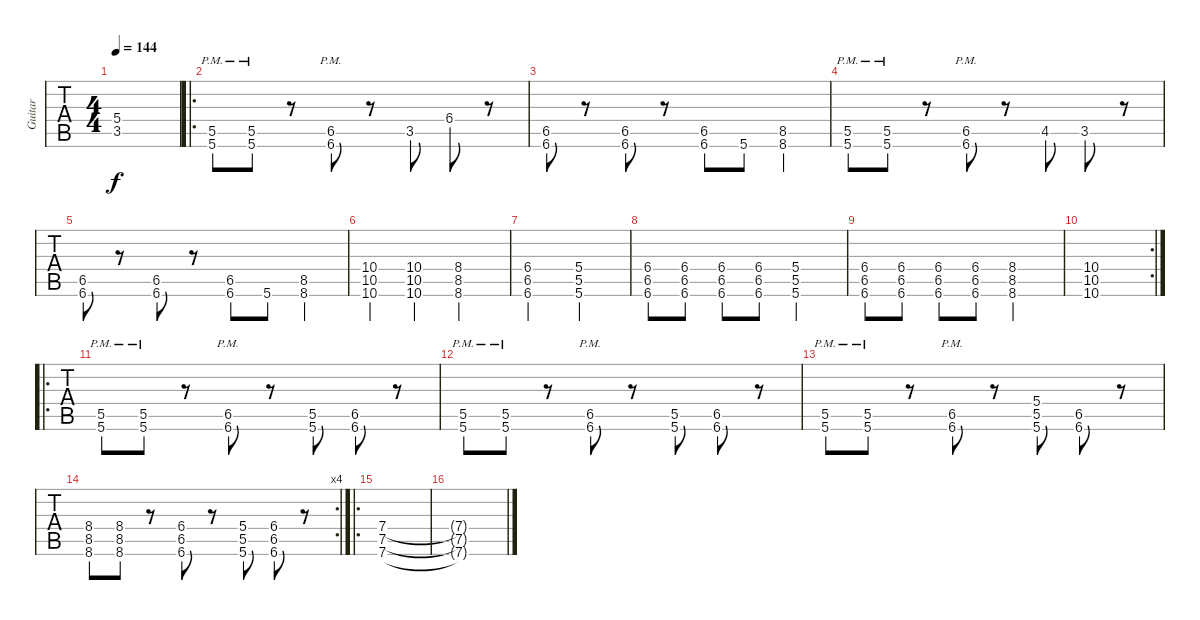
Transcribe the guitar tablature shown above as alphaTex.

\track ("Guitar" "Guitar") {instrument electricguitarclean}
\staff {tabs}
\tuning (D4 A3 F3 C3 G2 C2) {hide}
\ts (4 4)
\tempo 144
\clef g2
\ks c
(5.4 3.5).1{dy f} |
\ro
(5.5 5.6{pm}).8 (5.5 5.6{pm}).8 r.8 (6.5{pm} 6.6{pm}).8 r.8 3.5.8 6.4.8 r.8 |
(6.5 6.6).8 r.8 (6.5 6.6).8 r.8 (6.5 6.6).8 5.6.8 (8.5 8.6).4 |
(5.5 5.6{pm}).8 (5.5 5.6{pm}).8 r.8 (6.5{pm} 6.6{pm}).8 r.8 4.5.8 3.5.8 r.8 |
(6.5 6.6).8 r.8 (6.5 6.6).8 r.8 (6.5 6.6).8 5.6.8 (8.5 8.6).4 |
(10.4 10.5 10.6).4 (10.4 10.5 10.6).4 (8.4 8.5 8.6).2 |
(6.4 6.5 6.6).2 (5.4 5.5 5.6).2 |
(6.4 6.5 6.6).8 (6.4 6.5 6.6).8 (6.4 6.5 6.6).8 (6.4 6.5 6.6).8 (5.4 5.5 5.6).2 |
(6.4 6.5 6.6).8 (6.4 6.5 6.6).8 (6.4 6.5 6.6).8 (6.4 6.5 6.6).8 (8.4 8.5 8.6).2 |
\rc 2
(10.4 10.5 10.6).1 |
\ro
(5.5 5.6{pm}).8 (5.5 5.6{pm}).8 r.8 (6.5{pm} 6.6{pm}).8 r.8 (5.5 5.6).8 (6.5 6.6).8 r.8 |
(5.5 5.6{pm}).8 (5.5 5.6{pm}).8 r.8 (6.5{pm} 6.6{pm}).8 r.8 (5.5 5.6).8 (6.5 6.6).8 r.8 |
(5.5 5.6{pm}).8 (5.5 5.6{pm}).8 r.8 (6.5{pm} 6.6{pm}).8 r.8 (5.4 5.5 5.6).8 (6.5 6.6).8 r.8 |
\rc 4
(8.4 8.5 8.6).8 (8.4 8.5 8.6).8 r.8 (6.4 6.5 6.6).8 r.8 (5.4 5.5 5.6).8 (6.4 6.5 6.6).8 r.8 |
\ro
(7.4 7.5 7.6).1 |
(7.4{t} 7.5{t} 7.6{t}).1
